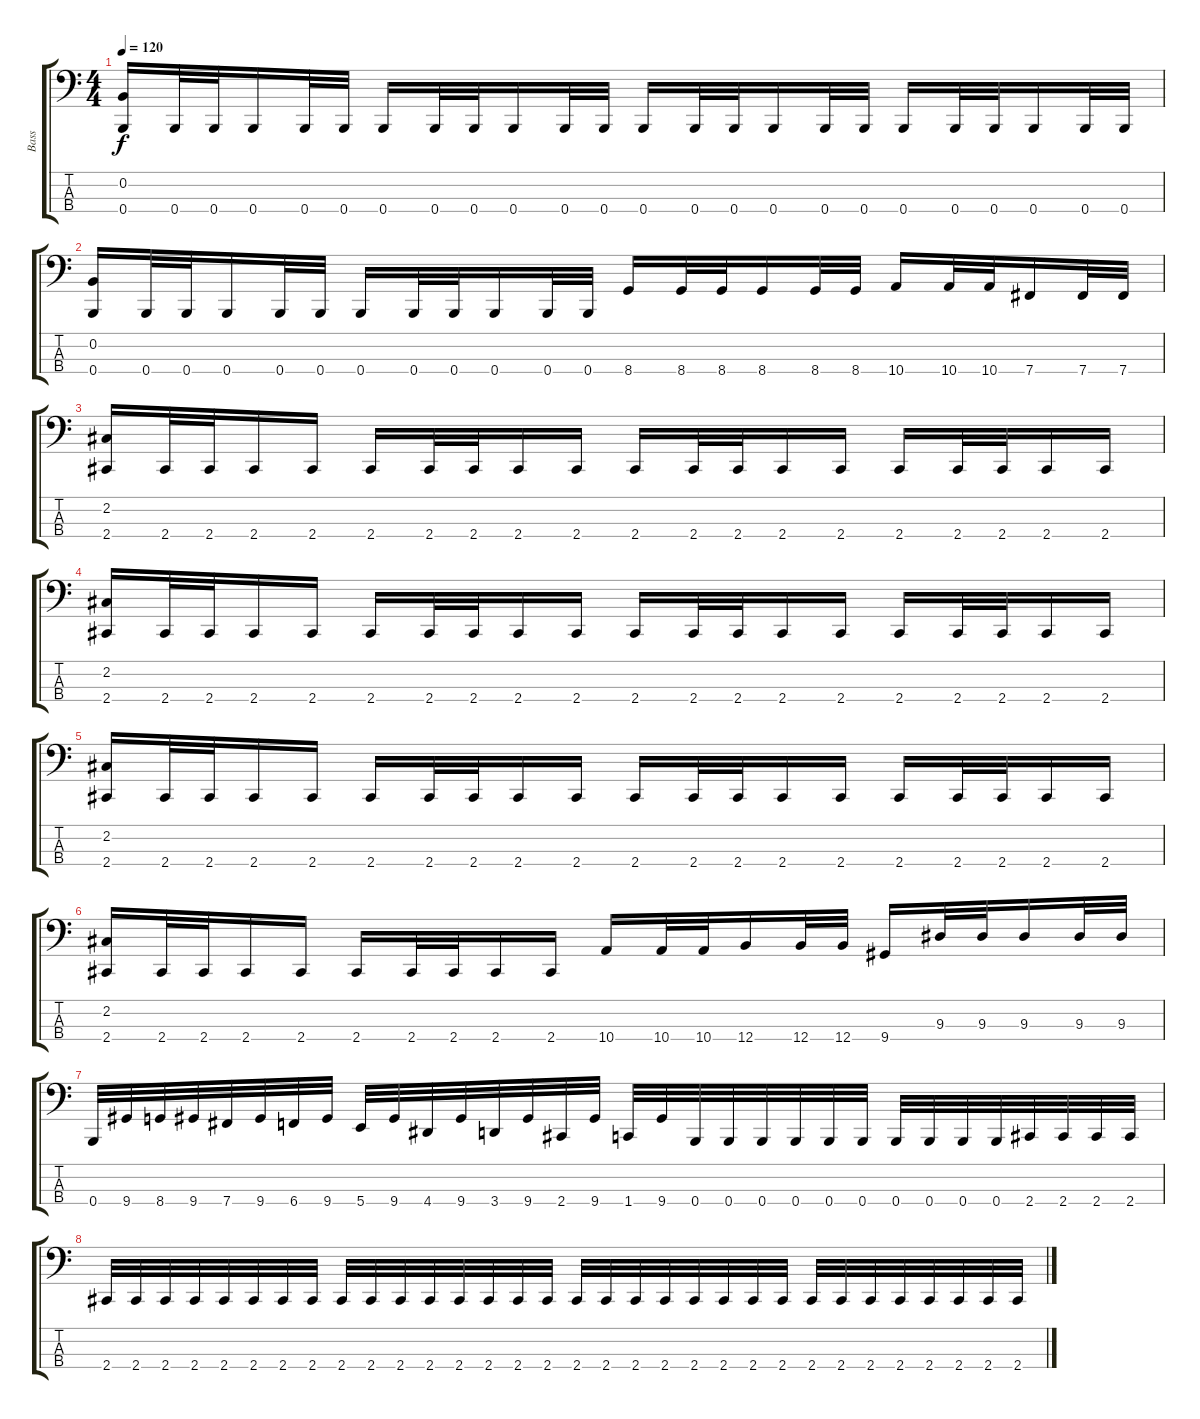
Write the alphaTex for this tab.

\track ("Bass" "Bass") {instrument electricbasspick}
\staff {score tabs}
\tuning (E2 B1 Gb1 B0) {hide}
\ts (4 4)
\tempo 120
\clef f4
\ks c
(0.2 0.4).16{dy f} 0.4.32 0.4.32 0.4.16 0.4.32 0.4.32 0.4.16 0.4.32 0.4.32 0.4.16 0.4.32 0.4.32 0.4.16 0.4.32 0.4.32 0.4.16 0.4.32 0.4.32 0.4.16 0.4.32 0.4.32 0.4.16 0.4.32 0.4.32 |
(0.2 0.4).16 0.4.32 0.4.32 0.4.16 0.4.32 0.4.32 0.4.16 0.4.32 0.4.32 0.4.16 0.4.32 0.4.32 8.4.16 8.4.32 8.4.32 8.4.16 8.4.32 8.4.32 10.4.16 10.4.32 10.4.32 7.4.16 7.4.32 7.4.32 |
(2.2 2.4).16 2.4.32 2.4.32 2.4.16 2.4.16 2.4.16 2.4.32 2.4.32 2.4.16 2.4.16 2.4.16 2.4.32 2.4.32 2.4.16 2.4.16 2.4.16 2.4.32 2.4.32 2.4.16 2.4.16 |
(2.2 2.4).16 2.4.32 2.4.32 2.4.16 2.4.16 2.4.16 2.4.32 2.4.32 2.4.16 2.4.16 2.4.16 2.4.32 2.4.32 2.4.16 2.4.16 2.4.16 2.4.32 2.4.32 2.4.16 2.4.16 |
(2.2 2.4).16 2.4.32 2.4.32 2.4.16 2.4.16 2.4.16 2.4.32 2.4.32 2.4.16 2.4.16 2.4.16 2.4.32 2.4.32 2.4.16 2.4.16 2.4.16 2.4.32 2.4.32 2.4.16 2.4.16 |
(2.2 2.4).16 2.4.32 2.4.32 2.4.16 2.4.16 2.4.16 2.4.32 2.4.32 2.4.16 2.4.16 10.4.16 10.4.32 10.4.32 12.4.16 12.4.32 12.4.32 9.4.16 9.3.32 9.3.32 9.3.16 9.3.32 9.3.32 |
0.4.32 9.4.32 8.4.32 9.4.32 7.4.32 9.4.32 6.4.32 9.4.32 5.4.32 9.4.32 4.4.32 9.4.32 3.4.32 9.4.32 2.4.32 9.4.32 1.4.32 9.4.32 0.4.32 0.4.32 0.4.32 0.4.32 0.4.32 0.4.32 0.4.32 0.4.32 0.4.32 0.4.32 2.4.32 2.4.32 2.4.32 2.4.32 |
2.4.32 2.4.32 2.4.32 2.4.32 2.4.32 2.4.32 2.4.32 2.4.32 2.4.32 2.4.32 2.4.32 2.4.32 2.4.32 2.4.32 2.4.32 2.4.32 2.4.32 2.4.32 2.4.32 2.4.32 2.4.32 2.4.32 2.4.32 2.4.32 2.4.32 2.4.32 2.4.32 2.4.32 2.4.32 2.4.32 2.4.32 2.4.32
